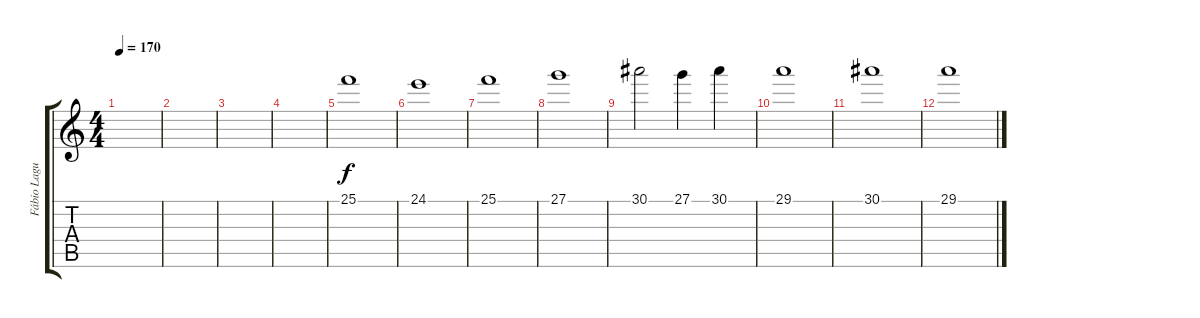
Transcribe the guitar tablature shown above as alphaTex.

\track ("Fábio Laguna" "Fábio Lagu") {instrument stringensemble1}
\staff {score tabs}
\tuning (E4 B3 G3 D3 A2 E2) {hide}
\ts (4 4)
\tempo 170
\clef g2
\ks c
|
|
|
|
25.1.1{volume 13} |
24.1.1 |
25.1.1 |
27.1.1 |
30.1.2 27.1.4 30.1.4 |
29.1.1 |
30.1.1 |
29.1.1
